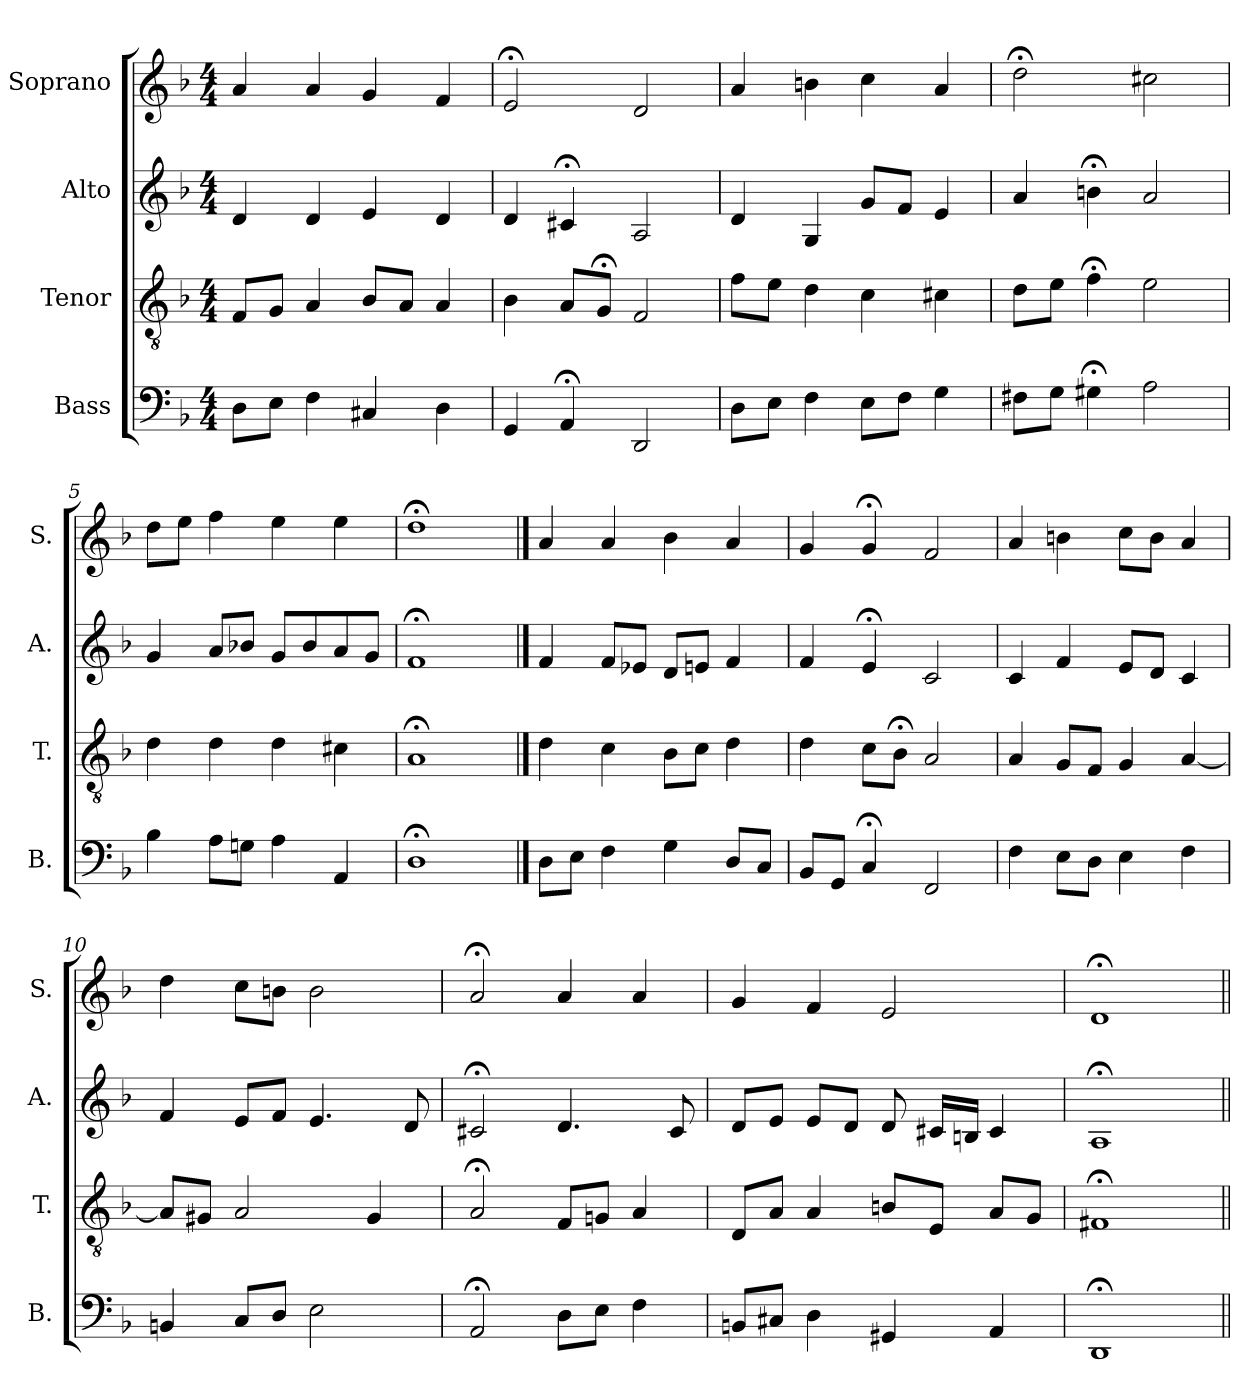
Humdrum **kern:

**kern	**kern	**kern	**kern
*part4	*part3	*part2	*part1
*staff4	*staff3	*staff2	*staff1
*I"Bass	*I"Tenor	*I"Alto	*I"Soprano
*I'B.	*I'T.	*I'A.	*I'S.
*clefF4	*clefGv2	*clefG2	*clefG2
*	*ITrd7c12	*	*
*k[b-]	*k[b-]	*k[b-]	*k[b-]
*F:	*F:	*F:	*F:
*M4/4	*M4/4	*M4/4	*M4/4
=1	=1	=1	=1
8D\L	8FF/L	4d/	4a/
8E\J	8GG/J	.	.
4F\	4AA/	4d/	4a/
4C#X/	8BB-/L	4e/	4g/
.	8AA/J	.	.
4D\	4AA/	4d/	4f/
=2	=2	=2	=2
4GG/	4BB-\	4d/	2e;</
4AA;</	8AA/L	4c#X;</	.
.	8GG;</J	.	.
2DD/	2FF/	2A/	2d/
=3	=3	=3	=3
8D\L	8F\L	4d/	4a/
8E\J	8E\J	.	.
4F\	4D\	4G/	4bn\
8E\L	4C\	8g/L	4cc\
8F\J	.	8f/J	.
4G\	4C#X\	4e/	4a/
=4	=4	=4	=4
8F#X\L	8D\L	4a/	2dd;<\
8G\J	8E\J	.	.
4G#X;<\	4F;<\	4bn;<\	.
2A\	2E\	2a/	2cc#X\
!!LO:LB:g=z
=5	=5	=5	=5
4B-\	4D\	4g/	8dd\L
.	.	.	8ee\J
8A\L	4D\	8a/L	4ff\
8Gn\J	.	8b-X/J	.
4A\	4D\	8g/L	4ee\
.	.	8b-/	.
4AA/	4C#X\	8a/	4ee\
.	.	8g/J	.
=6	=6	=6	=6
1D;<\	1AA;</	1f;</	1dd;<\
==7	==7	==7	==7
8D\L	4D\	4f/	4a/
8E\J	.	.	.
4F\	4C\	8f/L	4a/
.	.	8e-X/J	.
4G\	8BB-\L	8d/L	4b-\
.	8C\J	8en/J	.
8D/L	4D\	4f/	4a/
8C/J	.	.	.
=8	=8	=8	=8
8BB-/L	4D\	4f/	4g/
8GG/J	.	.	.
4C;</	8C\L	4e;</	4g;</
.	8BB-;<\J	.	.
2FF/	2AA/	2c/	2f/
=9	=9	=9	=9
4F\	4AA/	4c/	4a/
8E\L	8GG/L	4f/	4bn\
8D\J	8FF/J	.	.
4E\	4GG/	8e/L	8cc\L
.	.	8d/J	8b\J
4F\	[4AA/	4c/	4a/
!!LO:PB:g=z
=10	=10	=10	=10
4BBn/	8AA/L]	4f/	4dd\
.	8GG#X/J	.	.
8C/L	2AA/	8e/L	8cc\L
8D/J	.	8f/J	8bn\J
2E\	.	4.e/	2b\
.	4GG#/	.	.
.	.	8d/	.
=11	=11	=11	=11
2AA;</	2AA;</	2c#X;</	2a;</
8D\L	8FF/L	4.d/	4a/
8E\J	8GGn/J	.	.
4F\	4AA/	.	4a/
.	.	8c#/	.
=12	=12	=12	=12
8BBn/L	8DD/L	8d/L	4g/
8C#X/J	8AA/J	8e/J	.
4D\	4AA/	8e/L	4f/
.	.	8d/J	.
4GG#X/	8BBn/L	8d/	2e/
.	8EE/J	16c#X/LL	.
.	.	16Bn/JJ	.
4AA/	8AA/L	4c#/	.
.	8GG/J	.	.
=13	=13	=13	=13
1DD;</	1FF#X;</	1A;</	1d;</
=||	=||	=||	=||
*-	*-	*-	*-
